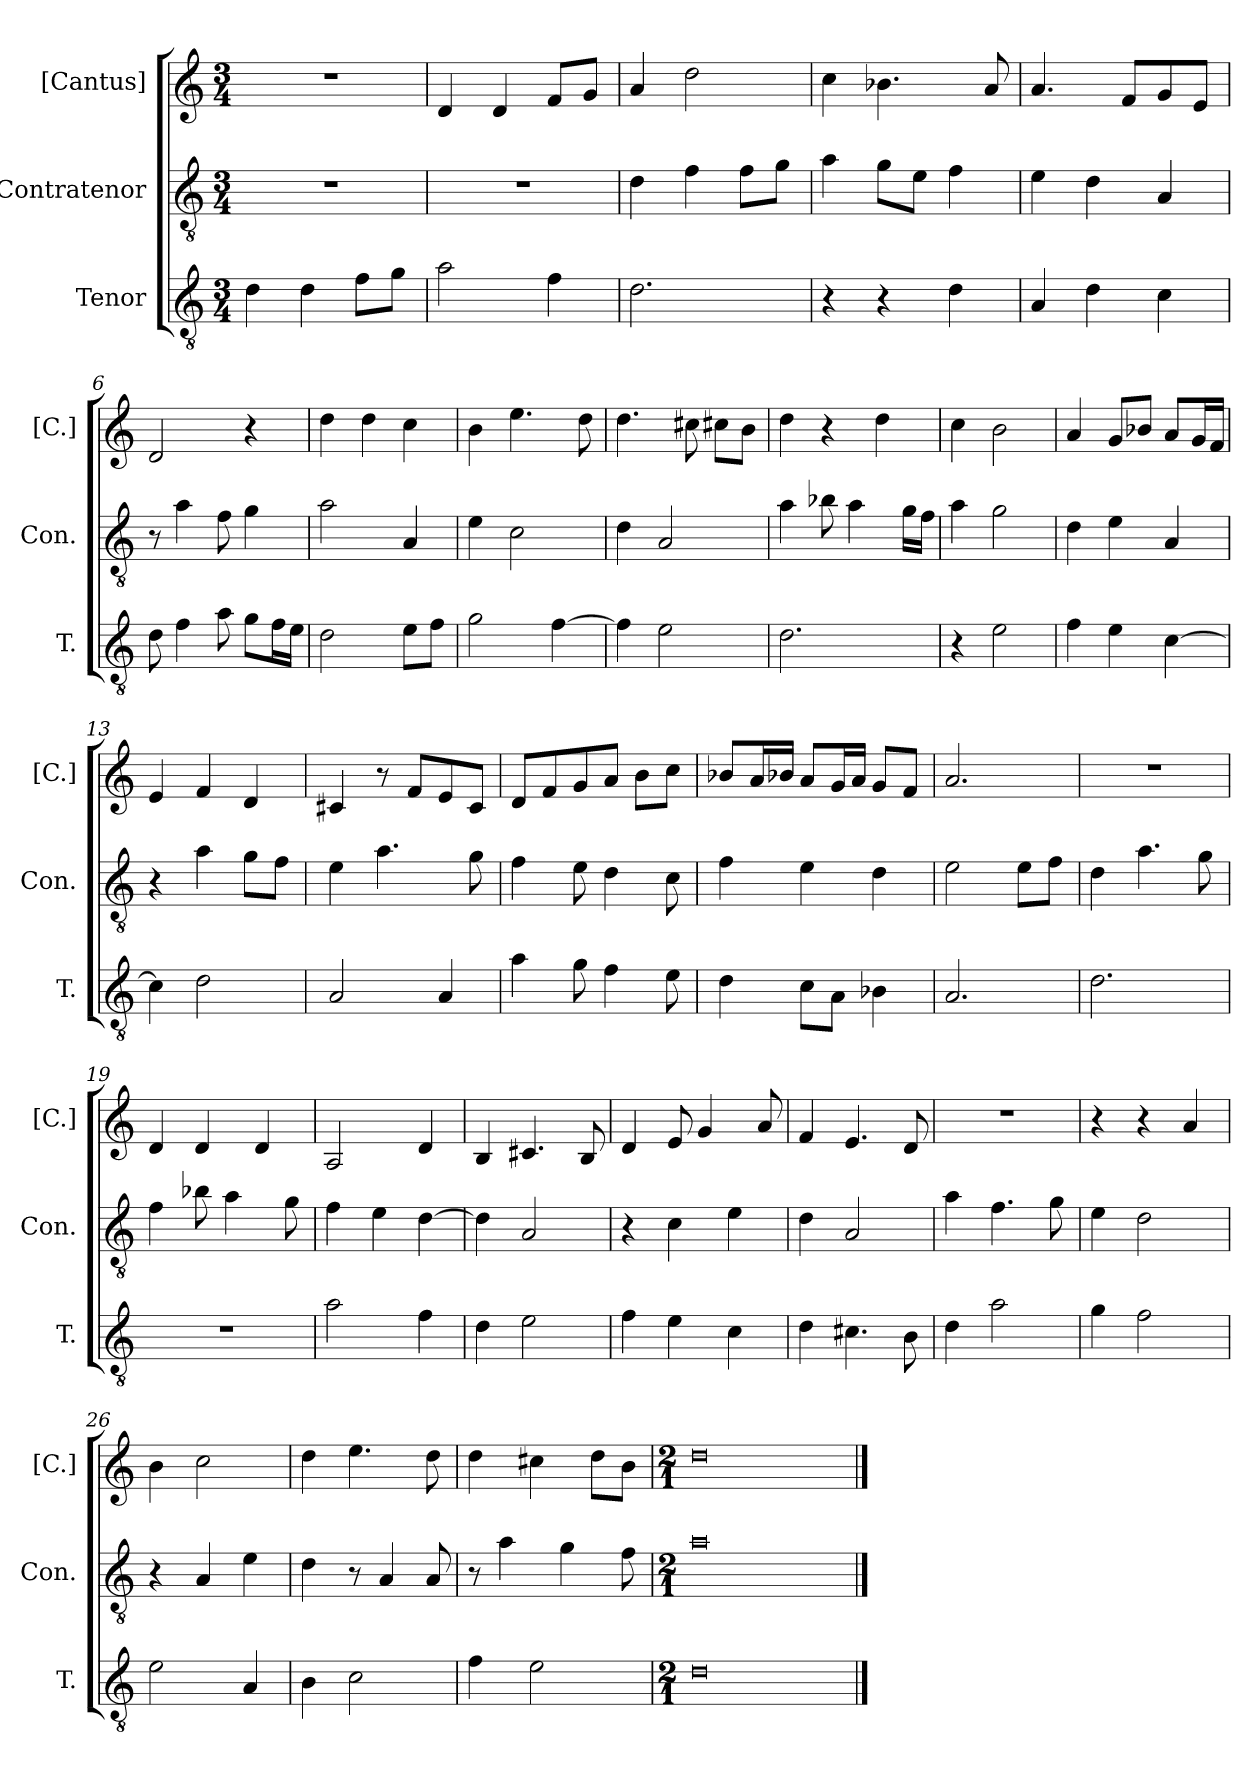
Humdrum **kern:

**kern	**kern	**kern
*part3	*part2	*part1
*staff3	*staff2	*staff1
*I"Tenor	*I"Contratenor	*I"[Cantus]
*I'T.	*I'Con.	*I'[C.]
*clefGv2	*clefGv2	*clefG2
*ITrd7c12	*ITrd14c24	*
*k[]	*k[]	*k[]
*M3/4	*M3/4	*M3/4
=1	=1	=1
4D\	2.r	2.r
4D\	.	.
8F\L	.	.
8G\J	.	.
=2	=2	=2
2A\	2.r	4d/
.	.	4d/
4F\	.	8f/L
.	.	8g/J
=3	=3	=3
2.D\	4DD\	4a/
.	4FF\	2dd\
.	8FF\L	.
.	8GG\J	.
=4	=4	=4
4r	4AA\	4cc\
4r	8GG\L	4.b-X\
.	8EE\J	.
4D\	4FF\	.
.	.	8a/
=5	=5	=5
4AA/	4EE\	4.a/
4D\	4DD\	.
.	.	8f/L
4C\	4AAA/	8g/
.	.	8e/J
=6	=6	=6
8D\	8r	2d/
4F\	4AA\	.
8A\	8FF\	.
8G\L	4GG\	4r
16F\L	.	.
16E\JJ	.	.
=7	=7	=7
2D\	2AA\	4dd\
.	.	4dd\
8E\L	4AAA/	4cc\
8F\J	.	.
=8	=8	=8
2G\	4EE\	4b\
.	2CC\	4.ee\
[4F\	.	.
.	.	8dd\
=9	=9	=9
4F\]	4DD\	4.dd\
2E\	2AAA/	.
.	.	8cc#X\
.	.	8cc#X\L
.	.	8b\J
=10	=10	=10
2.D\	4AA\	4dd\
.	8BB-X\	4r
.	4AA\	.
.	.	4dd\
.	16GG\LL	.
.	16FF\JJ	.
=11	=11	=11
4r	4AA\	4cc\
2E\	2GG\	2b\
=12	=12	=12
4F\	4DD\	4a/
4E\	4EE\	8g/L
.	.	8b-X/J
[4C\	4AAA/	8a/L
.	.	16g/L
.	.	16f/JJ
=13	=13	=13
4C\]	4r	4e/
2D\	4AA\	4f/
.	8GG\L	4d/
.	8FF\J	.
=14	=14	=14
2AA/	4EE\	4c#X/
.	4.AA\	8r
.	.	8f/L
4AA/	.	8e/
.	8GG\	8c#/J
=15	=15	=15
4A\	4FF\	8d/L
.	.	8f/
8G\	8EE\	8g/
4F\	4DD\	8a/J
.	.	8b\L
8E\	8CC\	8cc\J
=16	=16	=16
4D\	4FF\	8b-X/L
.	.	16a/L
.	.	16b-X/JJ
8C\L	4EE\	8a/L
8AA\J	.	16g/L
.	.	16a/JJ
4BB-X\	4DD\	8g/L
.	.	8f/J
=17	=17	=17
2.AA/	2EE\	2.a/
.	8EE\L	.
.	8FF\J	.
=18	=18	=18
2.D\	4DD\	2.r
.	4.AA\	.
.	8GG\	.
=19	=19	=19
2.r	4FF\	4d/
.	8BB-X\	4d/
.	4AA\	.
.	.	4d/
.	8GG\	.
=20	=20	=20
2A\	4FF\	2A/
.	4EE\	.
4F\	[4DD\	4d/
=21	=21	=21
4D\	4DD\]	4B/
2E\	2AAA/	4.c#X/
.	.	8B/
=22	=22	=22
4F\	4r	4d/
4E\	4CC\	8e/
.	.	4g/
4C\	4EE\	.
.	.	8a/
=23	=23	=23
4D\	4DD\	4f/
4.C#X\	2AAA/	4.e/
8BB\	.	8d/
=24	=24	=24
4D\	4AA\	2.r
2A\	4.FF\	.
.	8GG\	.
=25	=25	=25
4G\	4EE\	4r
2F\	2DD\	4r
.	.	4a/
=26	=26	=26
2E\	4r	4b\
.	4AAA/	2cc\
4AA/	4EE\	.
=27	=27	=27
4BB\	4DD\	4dd\
2C\	8r	4.ee\
.	4AAA/	.
.	8AAA/	8dd\
=28	=28	=28
4F\	8r	4dd\
.	4AA\	.
2E\	.	4cc#X\
.	4GG\	.
.	.	8dd\L
.	8FF\	8b\J
=29	=29	=29
*M2/1	*M2/1	*M2/1
0D	0AA	0dd
==	==	==
*-	*-	*-
